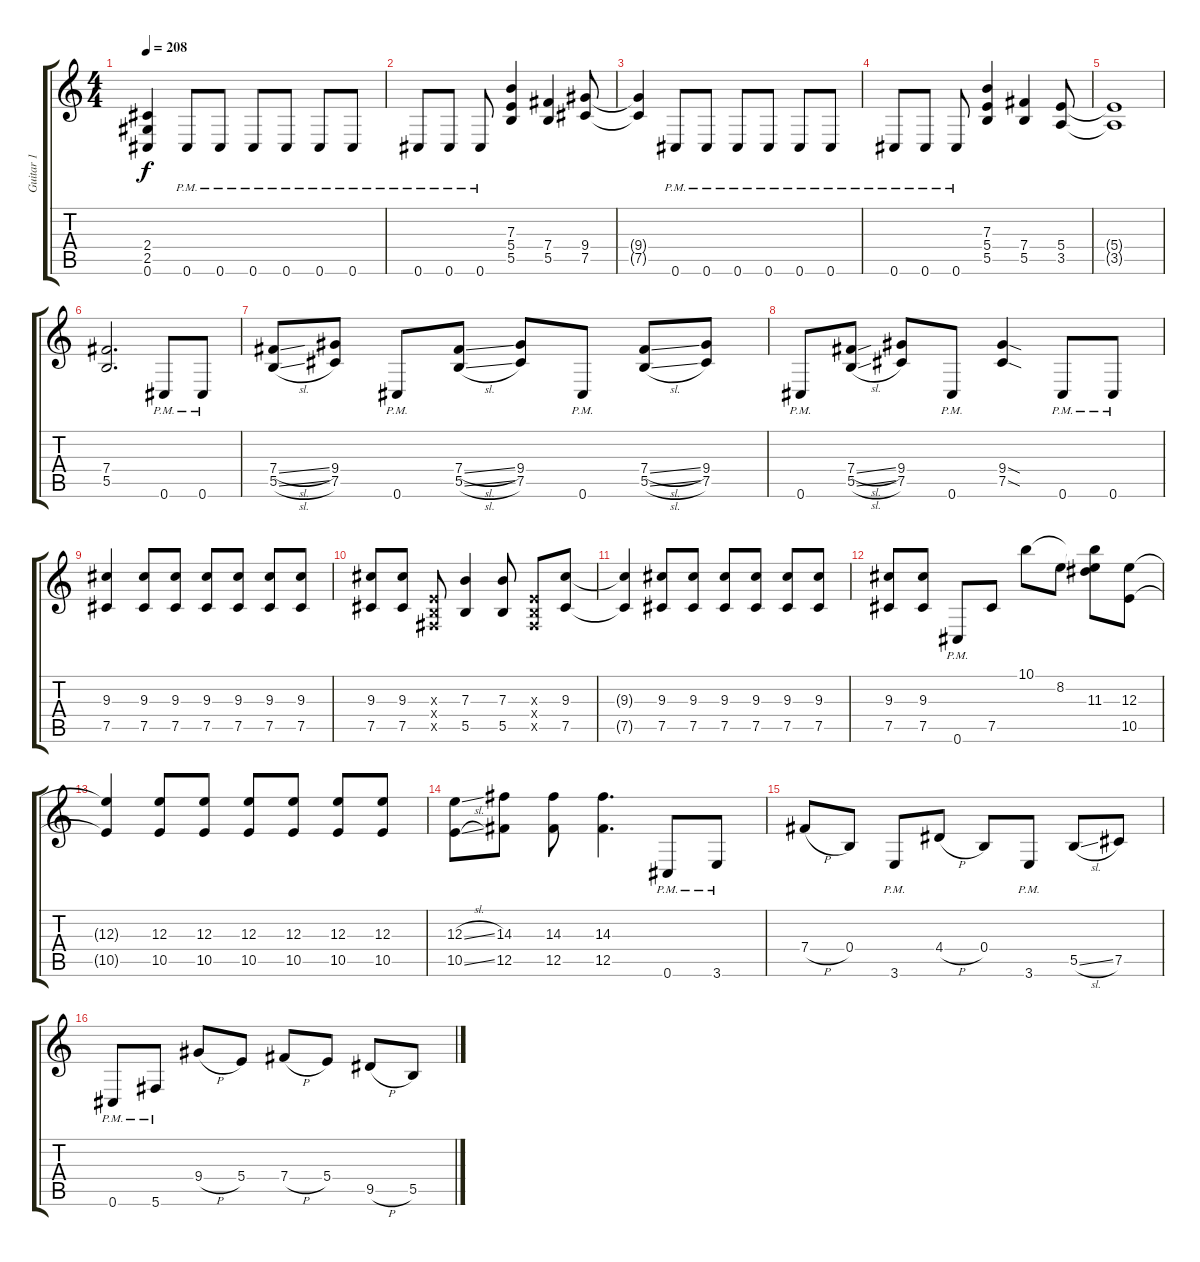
\track ("Guitar 1" "Guitar 1") {instrument distortionguitar}
\staff {score tabs}
\tuning (Db4 Ab3 E3 B2 Gb2 Db2) {hide}
\ts (4 4)
\tempo 208
\clef g2
\ks c
(2.4 2.5 0.6).4{dy f} 0.6{pm}.8 0.6{pm}.8 0.6{pm}.8 0.6{pm}.8 0.6{pm}.8 0.6{pm}.8 |
0.6{pm}.8 0.6{pm}.8 0.6{pm}.8 (7.3 5.4 5.5).4 (7.4 5.5).4 (9.4 7.5).8 |
(9.4{t} 7.5{t}).4 0.6{pm}.8 0.6{pm}.8 0.6{pm}.8 0.6{pm}.8 0.6{pm}.8 0.6{pm}.8 |
0.6{pm}.8 0.6{pm}.8 0.6{pm}.8 (7.3 5.4 5.5).4 (7.4 5.5).4 (5.4 3.5).8 |
(5.4{t} 3.5{t}).1 |
(7.4 5.5).2{d} 0.6{pm}.8 0.6{pm}.8 |
(7.4{sl} 5.5{sl}).8 (9.4 7.5).8 0.6{pm}.8 (7.4{sl} 5.5{sl}).8 (9.4 7.5).8 0.6{pm}.8 (7.4{sl} 5.5{sl}).8 (9.4 7.5).8 |
0.6{pm}.8 (7.4{sl} 5.5{sl}).8 (9.4 7.5).8 0.6{pm}.8 (9.4{sod} 7.5{sod}).4 0.6{pm}.8 0.6{pm}.8 |
(9.3 7.5).4 (9.3 7.5).8 (9.3 7.5).8 (9.3 7.5).8 (9.3 7.5).8 (9.3 7.5).8 (9.3 7.5).8 |
(9.3 7.5).8 (9.3 7.5).8 (0.3{x} 0.4{x} 0.5{x}).8 (7.3 5.5).4 (7.3 5.5).8 (0.3{x} 0.4{x} 0.5{x}).8 (9.3 7.5).8 |
(9.3{t} 7.5{t}).4 (9.3 7.5).8 (9.3 7.5).8 (9.3 7.5).8 (9.3 7.5).8 (9.3 7.5).8 (9.3 7.5).8 |
(9.3 7.5).8 (9.3 7.5).8 0.6{pm}.8 7.5.8 10.1.8 8.2.8 (10.1{t} 8.2{t} 11.3).8 (12.3 10.5).8 |
(12.3{t} 10.5{t}).4 (12.3 10.5).8 (12.3 10.5).8 (12.3 10.5).8 (12.3 10.5).8 (12.3 10.5).8 (12.3 10.5).8 |
(12.3{sl} 10.5{sl}).8 (14.3 12.5).8 (14.3 12.5).8 (14.3 12.5).4{d} 0.6{pm}.8 3.6{pm}.8 |
7.4{h}.8 0.4.8 3.6{pm}.8 4.4{h}.8 0.4.8 3.6{pm}.8 5.5{sl}.8 7.5.8 |
0.6{pm}.8 5.6{pm}.8 9.4{h}.8 5.4.8 7.4{h}.8 5.4.8 9.5{h}.8 5.5.8
